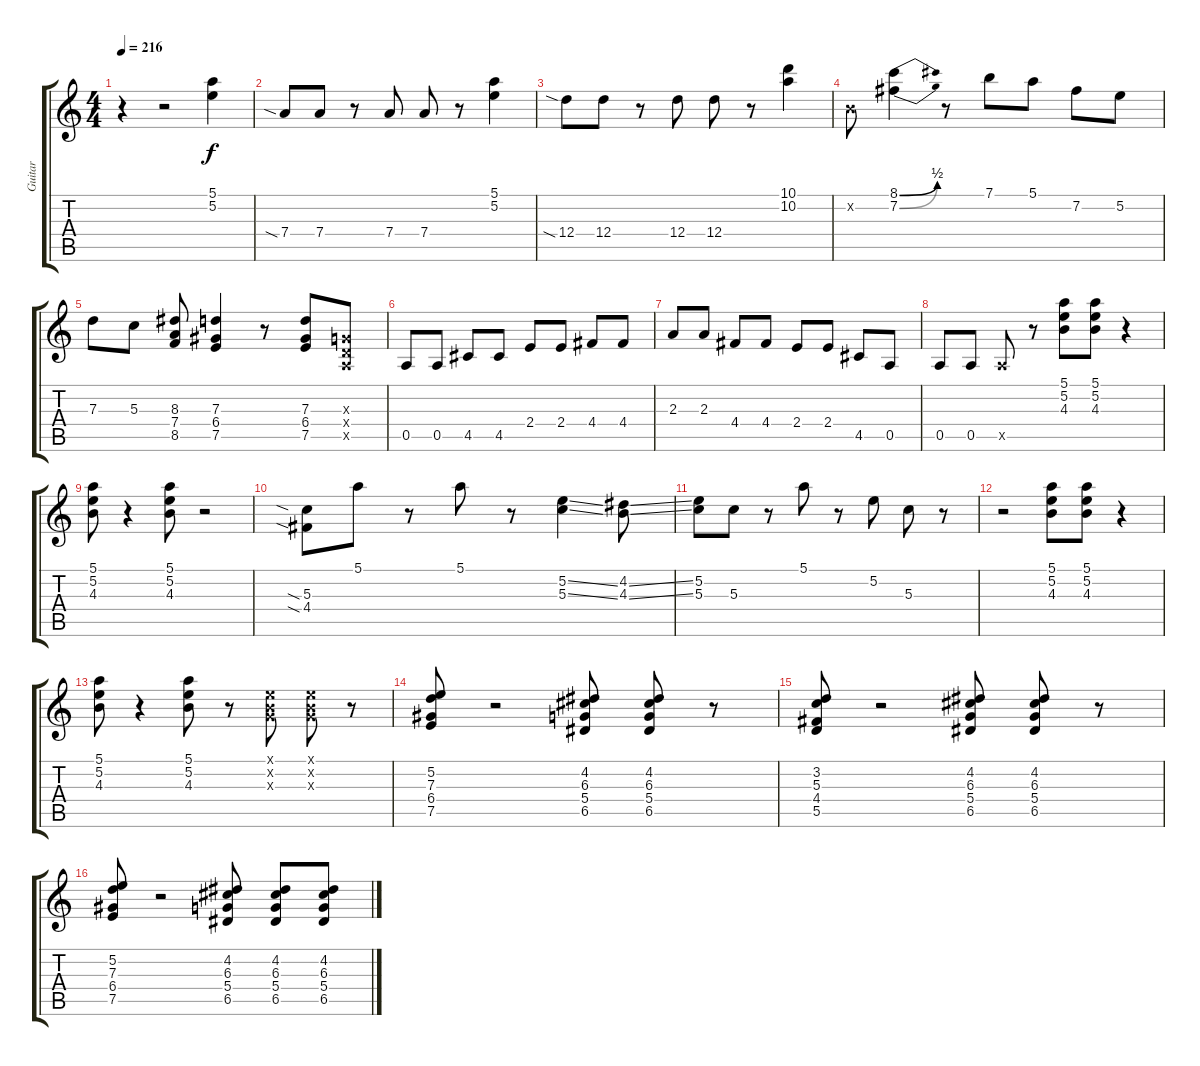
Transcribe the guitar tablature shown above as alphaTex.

\track ("Guitar" "Guitar") {instrument electricguitarjazz}
\staff {score tabs}
\tuning (E4 B3 G3 D3 A2 E2) {hide}
\ts (4 4)
\tempo 216
\clef g2
\ks c
r.4{dy f instrument electricguitarjazz} r.2 (5.1 5.2).4 |
7.4{sia}.8 7.4.8 r.8 7.4.8 7.4.8 r.8 (5.1 5.2).4 |
12.4{sia}.8 12.4.8 r.8 12.4.8 12.4.8 r.8 (10.1 10.2).4 |
0.2{x}.8 (8.1{be (bend 0 0 60 2)} 7.2{be (bend 0 0 60 2)}).4 r.8 7.1.8 5.1.8 7.2.8 5.2.8 |
7.3.8 5.3.8 (8.3 7.4 8.5).8 (7.3 6.4 7.5).4 r.8 (7.3 6.4 7.5).8 (0.3{x} 0.4{x} 0.5{x}).8 |
0.5.8 0.5.8 4.5.8 4.5.8 2.4.8 2.4.8 4.4.8 4.4.8 |
2.3.8 2.3.8 4.4.8 4.4.8 2.4.8 2.4.8 4.5.8 0.5.8 |
0.5.8 0.5.8 0.5{x}.8 r.8 (5.1 5.2 4.3).8 (5.1 5.2 4.3).8 r.4 |
(5.1 5.2 4.3).8 r.4 (5.1 5.2 4.3).8 r.2 |
(5.3{sia} 4.4{sia}).8 5.1.8 r.8 5.1.8 r.8 (5.2{ss} 5.3{ss}).4 (4.2{ss} 4.3{ss}).8 |
(5.2 5.3).8 5.3.8 r.8 5.1.8 r.8 5.2.8 5.3.8 r.8 |
r.2 (5.1 5.2 4.3).8 (5.1 5.2 4.3).8 r.4 |
(5.1 5.2 4.3).8 r.4 (5.1 5.2 4.3).8 r.8 (0.1{x} 0.2{x} 0.3{x}).8 (0.1{x} 0.2{x} 0.3{x}).8 r.8 |
(5.2 7.3 6.4 7.5).8 r.2 (4.2 6.3 5.4 6.5).8 (4.2 6.3 5.4 6.5).8 r.8 |
(3.2 5.3 4.4 5.5).8 r.2 (4.2 6.3 5.4 6.5).8 (4.2 6.3 5.4 6.5).8 r.8 |
(5.2 7.3 6.4 7.5).8 r.2 (4.2 6.3 5.4 6.5).8 (4.2 6.3 5.4 6.5).8 (4.2 6.3 5.4 6.5).8
